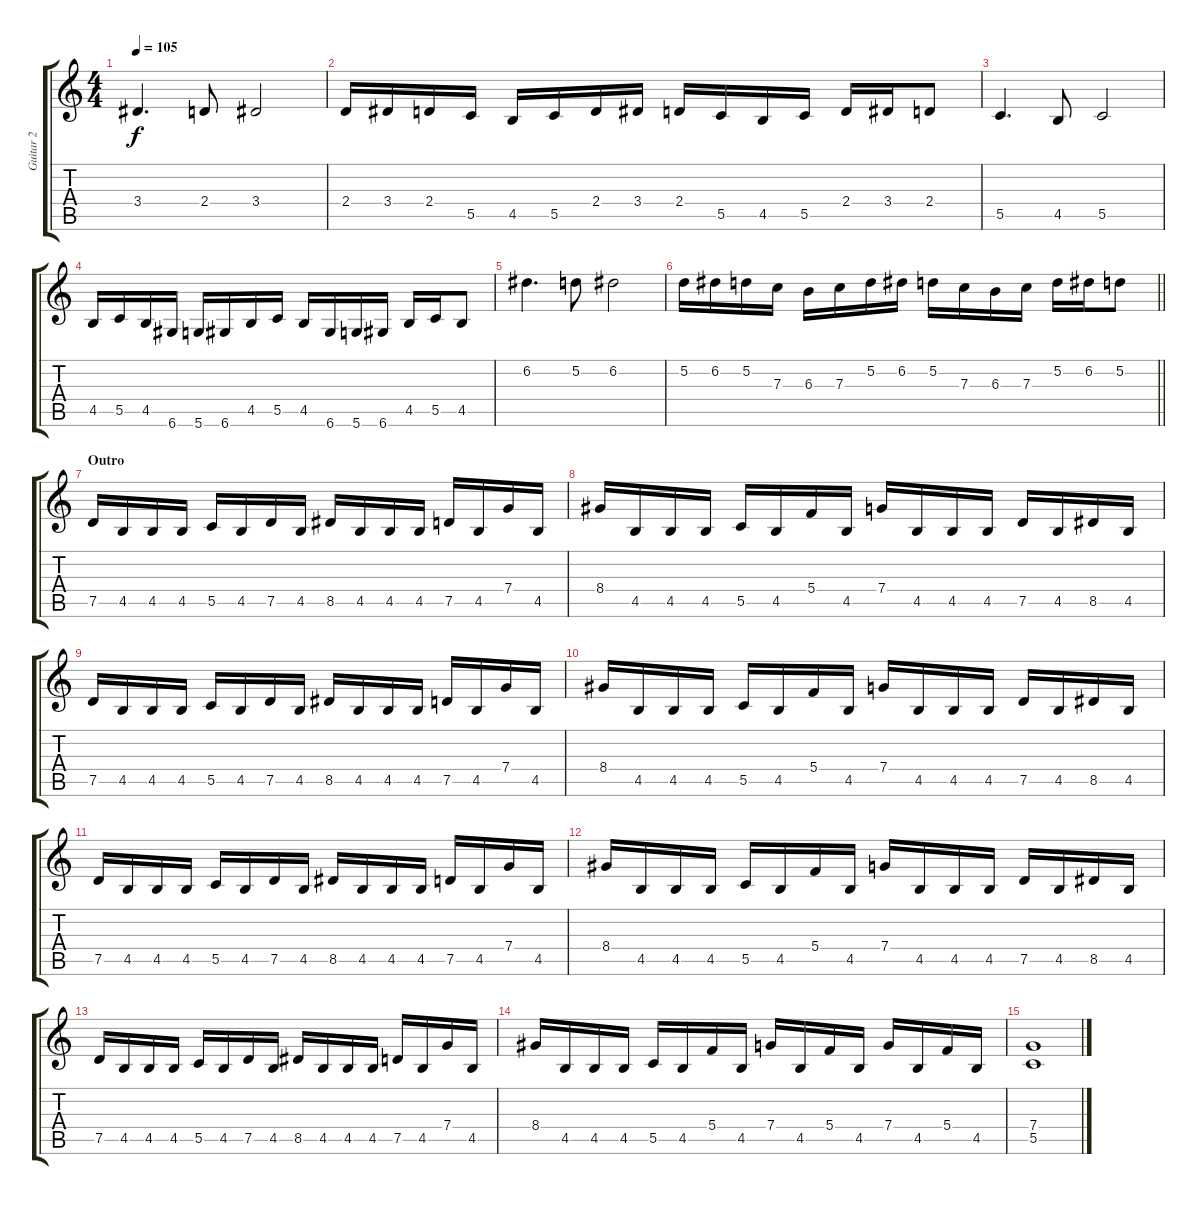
\track ("Guitar 2" "Guitar 2") {instrument overdrivenguitar}
\staff {score tabs}
\tuning (D4 A3 F3 C3 G2 D2) {hide}
\ts (4 4)
\tempo 105
\clef g2
\ks c
3.4.4{d dy f} 2.4.8 3.4.2 |
2.4.16 3.4.16 2.4.16 5.5.16 4.5.16 5.5.16 2.4.16 3.4.16 2.4.16 5.5.16 4.5.16 5.5.16 2.4.16 3.4.16 2.4.8 |
5.5.4{d} 4.5.8 5.5.2 |
4.5.16 5.5.16 4.5.16 6.6.16 5.6.16 6.6.16 4.5.16 5.5.16 4.5.16 6.6.16 5.6.16 6.6.16 4.5.16 5.5.16 4.5.8 |
6.2.4{d} 5.2.8 6.2.2 |
\barLineRight lightlight
5.2.16 6.2.16 5.2.16 7.3.16 6.3.16 7.3.16 5.2.16 6.2.16 5.2.16 7.3.16 6.3.16 7.3.16 5.2.16 6.2.16 5.2.8 |
\section ("" "Outro")
7.5.16 4.5.16 4.5.16 4.5.16 5.5.16 4.5.16 7.5.16 4.5.16 8.5.16 4.5.16 4.5.16 4.5.16 7.5.16 4.5.16 7.4.16 4.5.16 |
8.4.16 4.5.16 4.5.16 4.5.16 5.5.16 4.5.16 5.4.16 4.5.16 7.4.16 4.5.16 4.5.16 4.5.16 7.5.16 4.5.16 8.5.16 4.5.16 |
7.5.16 4.5.16 4.5.16 4.5.16 5.5.16 4.5.16 7.5.16 4.5.16 8.5.16 4.5.16 4.5.16 4.5.16 7.5.16 4.5.16 7.4.16 4.5.16 |
8.4.16 4.5.16 4.5.16 4.5.16 5.5.16 4.5.16 5.4.16 4.5.16 7.4.16 4.5.16 4.5.16 4.5.16 7.5.16 4.5.16 8.5.16 4.5.16 |
7.5.16 4.5.16 4.5.16 4.5.16 5.5.16 4.5.16 7.5.16 4.5.16 8.5.16 4.5.16 4.5.16 4.5.16 7.5.16 4.5.16 7.4.16 4.5.16 |
8.4.16 4.5.16 4.5.16 4.5.16 5.5.16 4.5.16 5.4.16 4.5.16 7.4.16 4.5.16 4.5.16 4.5.16 7.5.16 4.5.16 8.5.16 4.5.16 |
7.5.16 4.5.16 4.5.16 4.5.16 5.5.16 4.5.16 7.5.16 4.5.16 8.5.16 4.5.16 4.5.16 4.5.16 7.5.16 4.5.16 7.4.16 4.5.16 |
8.4.16 4.5.16 4.5.16 4.5.16 5.5.16 4.5.16 5.4.16 4.5.16 7.4.16 4.5.16 5.4.16 4.5.16 7.4.16 4.5.16 5.4.16 4.5.16 |
(7.4 5.5).1
